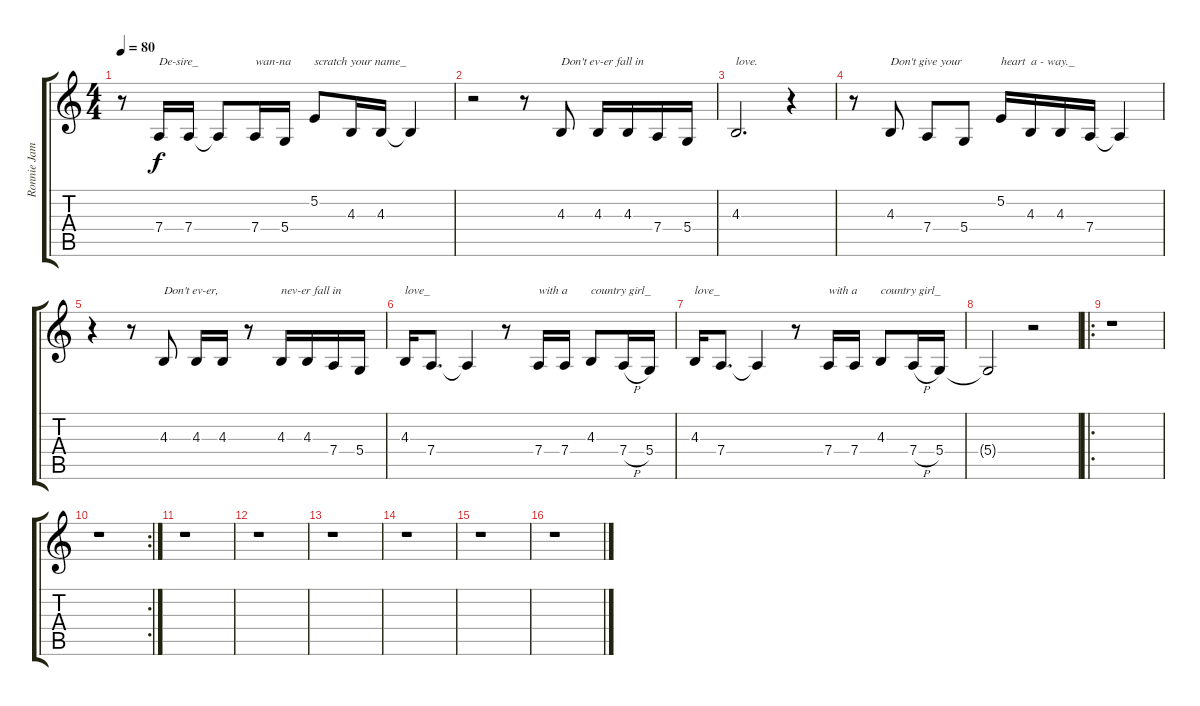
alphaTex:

\track ("Ronnie James Dio (vocals)" "Ronnie Jam") {instrument lead6voice}
\staff {score tabs}
\tuning (E4 B3 G3 D3 A2 E2) {hide}
\ts (4 4)
\tempo 80
\clef g2
\ks c
r.8{dy f} 7.4.16{txt "De-sire_"} 7.4.16 7.4{t}.8 7.4.16{txt "wan-na"} 5.4.16 5.2.8{txt "scratch your name_"} 4.3.16 4.3.16 4.3{t}.4 |
r.2 r.8 4.3.8{txt "Don't ev-er fall in"} 4.3.16 4.3.16 7.4.16 5.4.16 |
4.3.2{d txt "love."} r.4 |
r.8 4.3.8{txt "Don't give your"} 7.4.8 5.4.8 5.2.16{txt "heart  a - way._"} 4.3.16 4.3.16 7.4.16 7.4{t}.4 |
r.4 r.8 4.3.8{txt "Don't ev-er,"} 4.3.16 4.3.16 r.8 4.3.16{txt "nev-er fall in"} 4.3.16 7.4.16 5.4.16 |
4.3.16{txt "love_"} 7.4.8{d} 7.4{t}.4 r.8 7.4.16{txt "with a "} 7.4.16 4.3.8{txt "country girl_"} 7.4{h}.16 5.4.16 |
4.3.16{txt "love_"} 7.4.8{d} 7.4{t}.4 r.8 7.4.16{txt "with a "} 7.4.16 4.3.8{txt "country girl_"} 7.4{h}.16 5.4.16 |
5.4{t}.2 r.2 |
\ro
r.1 |
\rc 2
r.1 |
r.1 |
r.1 |
r.1 |
r.1 |
r.1 |
r.1
